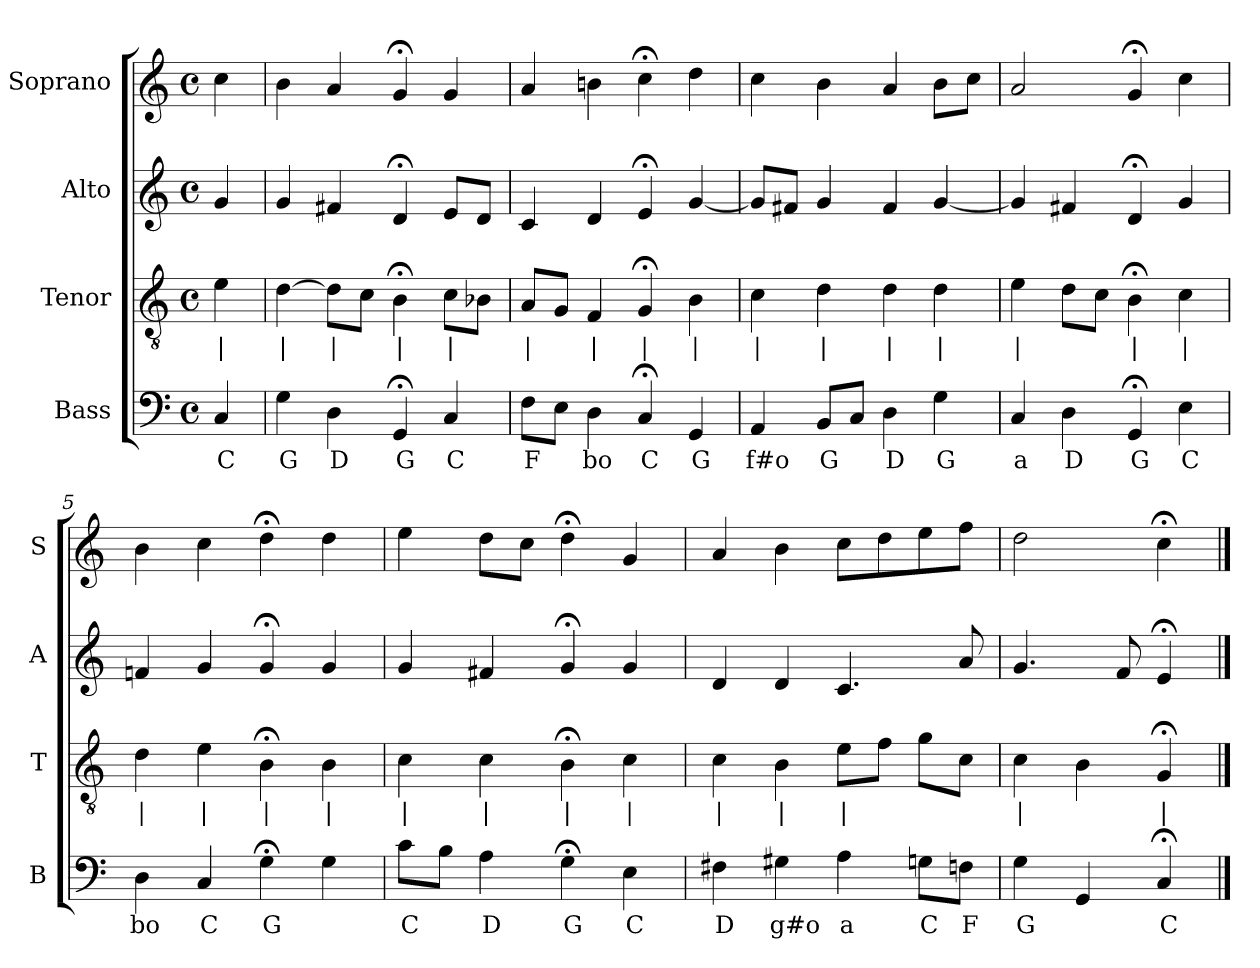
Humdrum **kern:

**kern	**text	**kern	**text	**kern	**kern
*part4	*part4	*part3	*part3	*part2	*part1
*staff4	*staff4	*staff3	*staff3	*staff2	*staff1
*I"Bass	*	*I"Tenor	*	*I"Alto	*I"Soprano
*I'B	*	*I'T	*	*I'A	*I'S
*clefF4	*	*clefGv2	*	*clefG2	*clefG2
*k[]	*	*k[]	*	*k[]	*k[]
*C:	*	*C:	*	*C:	*C:
*M4/4	*	*M4/4	*	*M4/4	*M4/4
*met(c)	*	*met(c)	*	*met(c)	*met(c)
*MM100	*	*MM100	*	*MM100	*MM100
=	=	=	=	=	=
4C	C	4e	|	4g	4cc
=1	=1	=1	=1	=1	=1
4G	G	[4d	|	4g	4b
4D	D	8dL]	|	4f#X	4a
.	.	8cJ	.	.	.
4GG;<	G	4B;<	|	4d;<	4g;<
4C	C	8cL	|	8eL	4g
.	.	8B-XJ	.	8dJ	.
=2	=2	=2	=2	=2	=2
8FL	F	8AL	|	4c	4a
8EJ	.	8GJ	.	.	.
4D	bo	4F	|	4d	4bn
4C;<	C	4G;<	|	4e;<	4cc;<
4GG	G	4B	|	[4g	4dd
=3	=3	=3	=3	=3	=3
4AA	f#o	4c	|	8gL]	4cc
.	.	.	.	8f#XJ	.
8BBL	G	4d	|	4g	4b
8CJ	.	.	.	.	.
4D	D	4d	|	4f#	4a
4G	G	4d	|	[4g	8bL
.	.	.	.	.	8ccJ
=4	=4	=4	=4	=4	=4
4C	a	4e	|	4g]	2a
4D	D	8dL	.	4f#X	.
.	.	8cJ	.	.	.
4GG;<	G	4B;<	|	4d;<	4g;<
4E	C	4c	|	4g	4cc
=5	=5	=5	=5	=5	=5
4D	bo	4d	|	4fn	4b
4C	C	4e	|	4g	4cc
4G;<	G	4B;<	|	4g;<	4dd;<
4G	.	4B	|	4g	4dd
=6	=6	=6	=6	=6	=6
8cL	C	4c	|	4g	4ee
8BJ	.	.	.	.	.
4A	D	4c	|	4f#X	8ddL
.	.	.	.	.	8ccJ
4G;<	G	4B;<	|	4g;<	4dd;<
4E	C	4c	|	4g	4g
=7	=7	=7	=7	=7	=7
4F#X	D	4c	|	4d	4a
4G#X	g#o	4B	|	4d	4b
4A	a	8eL	|	4.c	8ccL
.	.	8fJ	.	.	8dd
8GnL	C	8gL	.	.	8ee
8FnJ	F	8cJ	.	8a	8ffJ
=8	=8	=8	=8	=8	=8
4G	G	4c	|	4.g	2dd
4GG	.	4B	.	.	.
.	.	.	.	8f	.
4C;<	C	4G;<	|	4e;<	4cc;<
==	==	==	==	==	==
*-	*-	*-	*-	*-	*-
